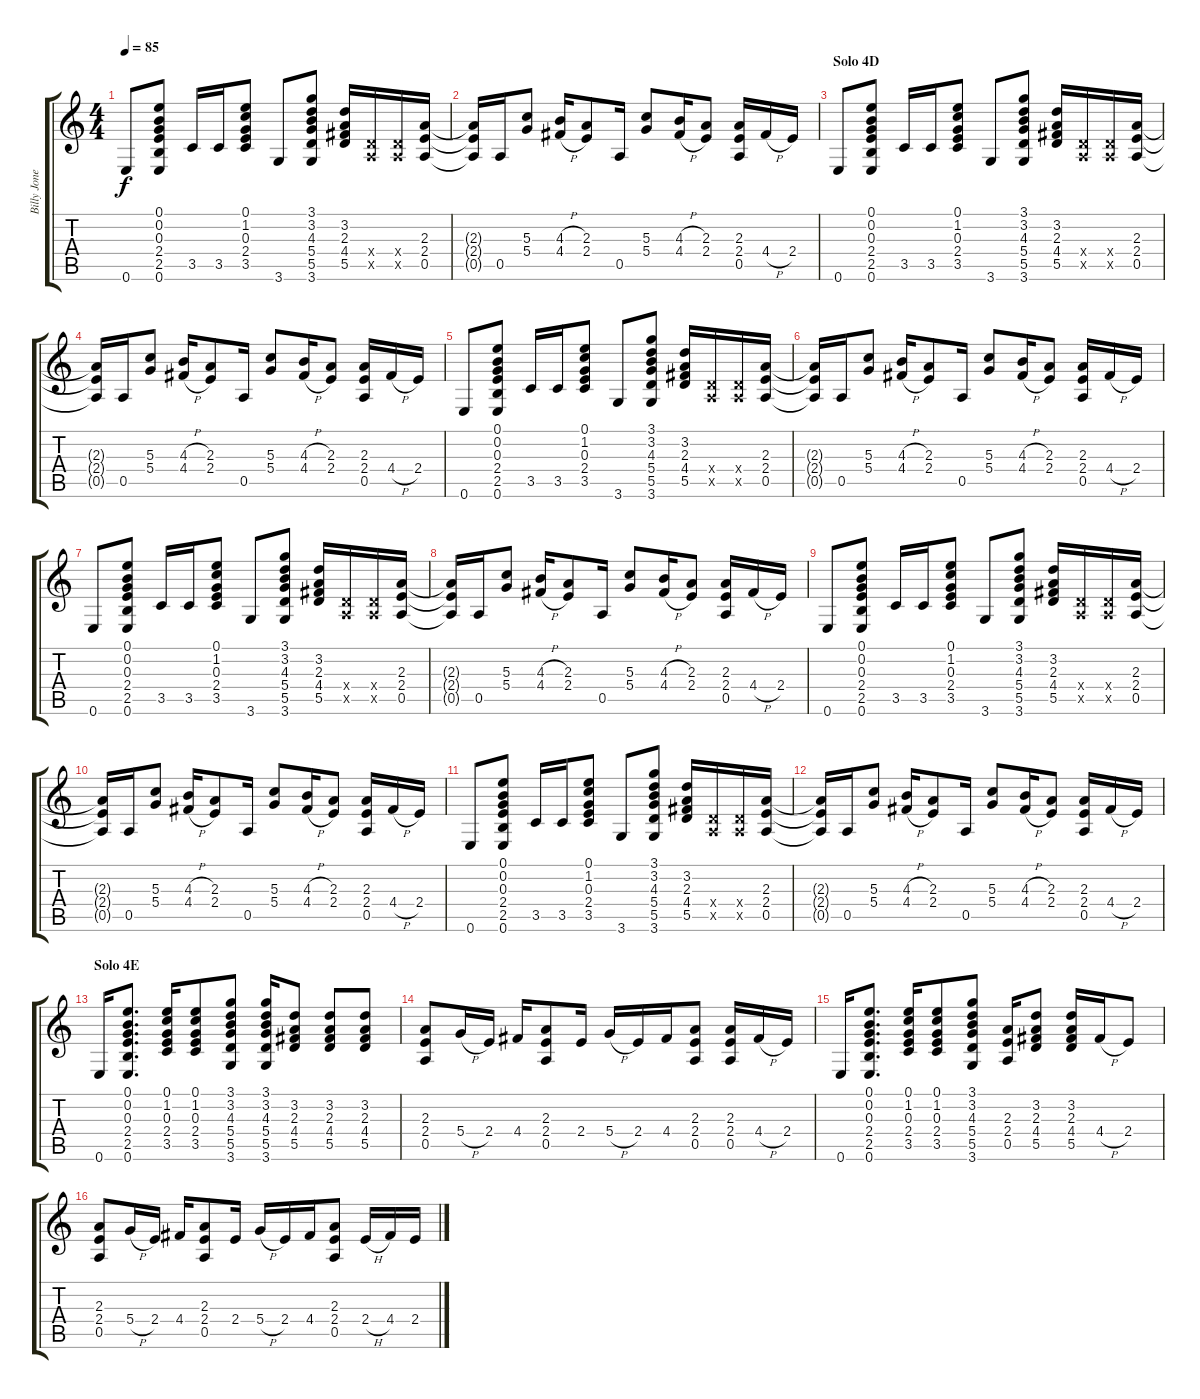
\track ("Billy Jones Acoustic Rhythm" "Billy Jone") {instrument acousticguitarsteel}
\staff {score tabs}
\tuning (E4 B3 G3 D3 A2 E2) {hide}
\ts (4 4)
\tempo 85
\clef g2
\ks c
0.6.8{dy f} (0.1 0.2 0.3 2.4 2.5 0.6).8 3.5.16 3.5.16 (0.1 1.2 0.3 2.4 3.5).8 3.6.8 (3.1 3.2 4.3 5.4 5.5 3.6).8 (3.2 2.3 4.4 5.5).16 (0.4{x} 0.5{x}).16 (0.4{x} 0.5{x}).16 (2.3 2.4 0.5).16 |
(2.3{t} 2.4{t} 0.5{t}).16 0.5.16 (5.3 5.4).8 (4.3{h} 4.4{h}).16 (2.3 2.4).8 0.5.16 (5.3 5.4).8 (4.3{h} 4.4{h}).16 (2.3 2.4).8 (2.3 2.4 0.5).16 4.4{h}.16 2.4.16 |
\section ("" "Solo 4D")
0.6.8 (0.1 0.2 0.3 2.4 2.5 0.6).8 3.5.16 3.5.16 (0.1 1.2 0.3 2.4 3.5).8 3.6.8 (3.1 3.2 4.3 5.4 5.5 3.6).8 (3.2 2.3 4.4 5.5).16 (0.4{x} 0.5{x}).16 (0.4{x} 0.5{x}).16 (2.3 2.4 0.5).16 |
(2.3{t} 2.4{t} 0.5{t}).16 0.5.16 (5.3 5.4).8 (4.3{h} 4.4{h}).16 (2.3 2.4).8 0.5.16 (5.3 5.4).8 (4.3{h} 4.4{h}).16 (2.3 2.4).8 (2.3 2.4 0.5).16 4.4{h}.16 2.4.16 |
0.6.8 (0.1 0.2 0.3 2.4 2.5 0.6).8 3.5.16 3.5.16 (0.1 1.2 0.3 2.4 3.5).8 3.6.8 (3.1 3.2 4.3 5.4 5.5 3.6).8 (3.2 2.3 4.4 5.5).16 (0.4{x} 0.5{x}).16 (0.4{x} 0.5{x}).16 (2.3 2.4 0.5).16 |
(2.3{t} 2.4{t} 0.5{t}).16 0.5.16 (5.3 5.4).8 (4.3{h} 4.4{h}).16 (2.3 2.4).8 0.5.16 (5.3 5.4).8 (4.3{h} 4.4{h}).16 (2.3 2.4).8 (2.3 2.4 0.5).16 4.4{h}.16 2.4.16 |
0.6.8 (0.1 0.2 0.3 2.4 2.5 0.6).8 3.5.16 3.5.16 (0.1 1.2 0.3 2.4 3.5).8 3.6.8 (3.1 3.2 4.3 5.4 5.5 3.6).8 (3.2 2.3 4.4 5.5).16 (0.4{x} 0.5{x}).16 (0.4{x} 0.5{x}).16 (2.3 2.4 0.5).16 |
(2.3{t} 2.4{t} 0.5{t}).16 0.5.16 (5.3 5.4).8 (4.3{h} 4.4{h}).16 (2.3 2.4).8 0.5.16 (5.3 5.4).8 (4.3{h} 4.4{h}).16 (2.3 2.4).8 (2.3 2.4 0.5).16 4.4{h}.16 2.4.16 |
0.6.8 (0.1 0.2 0.3 2.4 2.5 0.6).8 3.5.16 3.5.16 (0.1 1.2 0.3 2.4 3.5).8 3.6.8 (3.1 3.2 4.3 5.4 5.5 3.6).8 (3.2 2.3 4.4 5.5).16 (0.4{x} 0.5{x}).16 (0.4{x} 0.5{x}).16 (2.3 2.4 0.5).16 |
(2.3{t} 2.4{t} 0.5{t}).16 0.5.16 (5.3 5.4).8 (4.3{h} 4.4{h}).16 (2.3 2.4).8 0.5.16 (5.3 5.4).8 (4.3{h} 4.4{h}).16 (2.3 2.4).8 (2.3 2.4 0.5).16 4.4{h}.16 2.4.16 |
0.6.8 (0.1 0.2 0.3 2.4 2.5 0.6).8 3.5.16 3.5.16 (0.1 1.2 0.3 2.4 3.5).8 3.6.8 (3.1 3.2 4.3 5.4 5.5 3.6).8 (3.2 2.3 4.4 5.5).16 (0.4{x} 0.5{x}).16 (0.4{x} 0.5{x}).16 (2.3 2.4 0.5).16 |
(2.3{t} 2.4{t} 0.5{t}).16 0.5.16 (5.3 5.4).8 (4.3{h} 4.4{h}).16 (2.3 2.4).8 0.5.16 (5.3 5.4).8 (4.3{h} 4.4{h}).16 (2.3 2.4).8 (2.3 2.4 0.5).16 4.4{h}.16 2.4.16 |
\section ("" "Solo 4E")
0.6.16 (0.1 0.2 0.3 2.4 2.5 0.6).8{d} (0.1 1.2 0.3 2.4 3.5).16 (0.1 1.2 0.3 2.4 3.5).8 (3.1 3.2 4.3 5.4 5.5 3.6).8 (3.1 3.2 4.3 5.4 5.5 3.6).16 (3.2 2.3 4.4 5.5).8 (3.2 2.3 4.4 5.5).8 (3.2 2.3 4.4 5.5).8 |
(2.3 2.4 0.5).8 5.4{h}.16 2.4.16 4.4.16 (2.3 2.4 0.5).8 2.4.16 5.4{h}.16 2.4.16 4.4.16 (2.3 2.4 0.5).8 (2.3 2.4 0.5).16 4.4{h}.16 2.4.16 |
0.6.16 (0.1 0.2 0.3 2.4 2.5 0.6).8{d} (0.1 1.2 0.3 2.4 3.5).16 (0.1 1.2 0.3 2.4 3.5).8 (3.1 3.2 4.3 5.4 5.5 3.6).8 (2.3 2.4 0.5).16 (3.2 2.3 4.4 5.5).8 (3.2 2.3 4.4 5.5).16 4.4{h}.16 2.4.8 |
(2.3 2.4 0.5).8 5.4{h}.16 2.4.16 4.4.16 (2.3 2.4 0.5).8 2.4.16 5.4{h}.16 2.4.16 4.4.16 (2.3 2.4 0.5).8 2.4{h}.16 4.4.16 2.4.16
